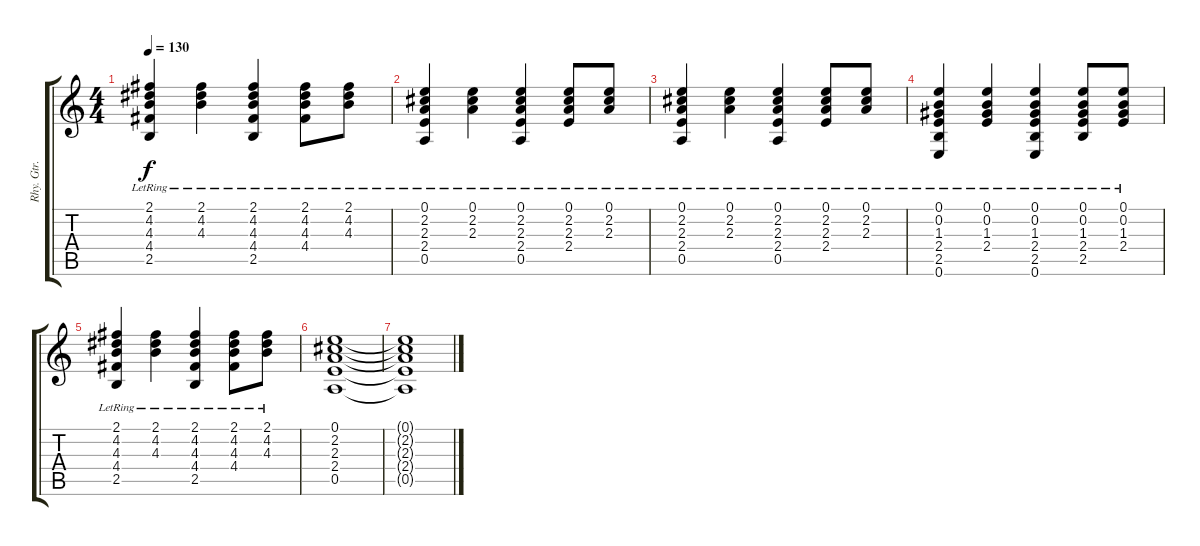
\track ("Rhy. Gtr. 2" "Rhy. Gtr. ") {instrument acousticguitarsteel}
\staff {score tabs}
\tuning (E4 B3 G3 D3 A2 E2) {hide}
\ts (4 4)
\tempo 130
\clef g2
\ks c
(2.1{lr} 4.2{lr} 4.3{lr} 4.4{lr} 2.5{lr}).4{dy f} (2.1{lr} 4.2{lr} 4.3{lr}).4 (2.1{lr} 4.2{lr} 4.3{lr} 4.4{lr} 2.5{lr}).4 (2.1{lr} 4.2{lr} 4.3{lr} 4.4{lr}).8 (2.1{lr} 4.2{lr} 4.3{lr}).8 |
(0.1{lr} 2.2{lr} 2.3{lr} 2.4{lr} 0.5{lr}).4 (0.1{lr} 2.2{lr} 2.3{lr}).4 (0.1{lr} 2.2{lr} 2.3{lr} 2.4{lr} 0.5{lr}).4 (0.1{lr} 2.2{lr} 2.3{lr} 2.4{lr}).8 (0.1{lr} 2.2{lr} 2.3{lr}).8 |
(0.1{lr} 2.2{lr} 2.3{lr} 2.4{lr} 0.5{lr}).4 (0.1{lr} 2.2{lr} 2.3{lr}).4 (0.1{lr} 2.2{lr} 2.3{lr} 2.4{lr} 0.5{lr}).4 (0.1{lr} 2.2{lr} 2.3{lr} 2.4{lr}).8 (0.1{lr} 2.2{lr} 2.3{lr}).8 |
(0.1{lr} 0.2{lr} 1.3{lr} 2.4{lr} 2.5{lr} 0.6{lr}).4 (0.1{lr} 0.2{lr} 1.3{lr} 2.4{lr}).4 (0.1{lr} 0.2{lr} 1.3{lr} 2.4{lr} 2.5{lr} 0.6{lr}).4 (0.1{lr} 0.2{lr} 1.3{lr} 2.4{lr} 2.5{lr}).8 (0.1{lr} 0.2{lr} 1.3{lr} 2.4{lr}).8 |
(2.1{lr} 4.2{lr} 4.3{lr} 4.4{lr} 2.5{lr}).4 (2.1{lr} 4.2{lr} 4.3{lr}).4 (2.1{lr} 4.2{lr} 4.3{lr} 4.4{lr} 2.5{lr}).4 (2.1{lr} 4.2{lr} 4.3{lr} 4.4{lr}).8 (2.1{lr} 4.2{lr} 4.3{lr}).8 |
(0.1 2.2 2.3 2.4 0.5).1 |
(0.1{t} 2.2{t} 2.3{t} 2.4{t} 0.5{t}).1
